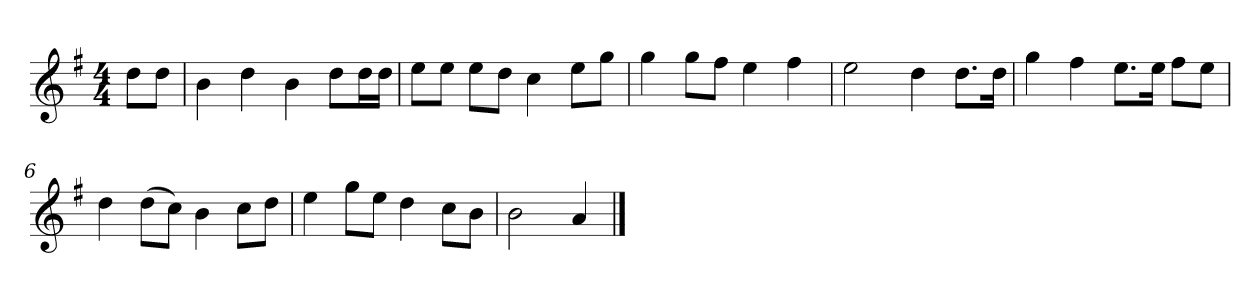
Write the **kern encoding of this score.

**kern
*part1
*staff1
*k[f#]
*M4/4
*MM120
=
8ddL
8ddJ
=1
4b
4dd
4b
8ddL
16ddL
16ddJJ
=2
8eeL
8eeJ
8eeL
8ddJ
4cc
8eeL
8ggJ
=3
4gg
8ggL
8ff#J
4ee
4ff#
=4
2ee
4dd
8.ddL
16ddJk
=5
4gg
4ff#
8.eeL
16eeJk
8ff#L
8eeJ
=6
4dd
(8ddL
8ccJ)
4b
8ccL
8ddJ
=7
4ee
8ggL
8eeJ
4dd
8ccL
8bJ
=8
2b
4a
==
*-
